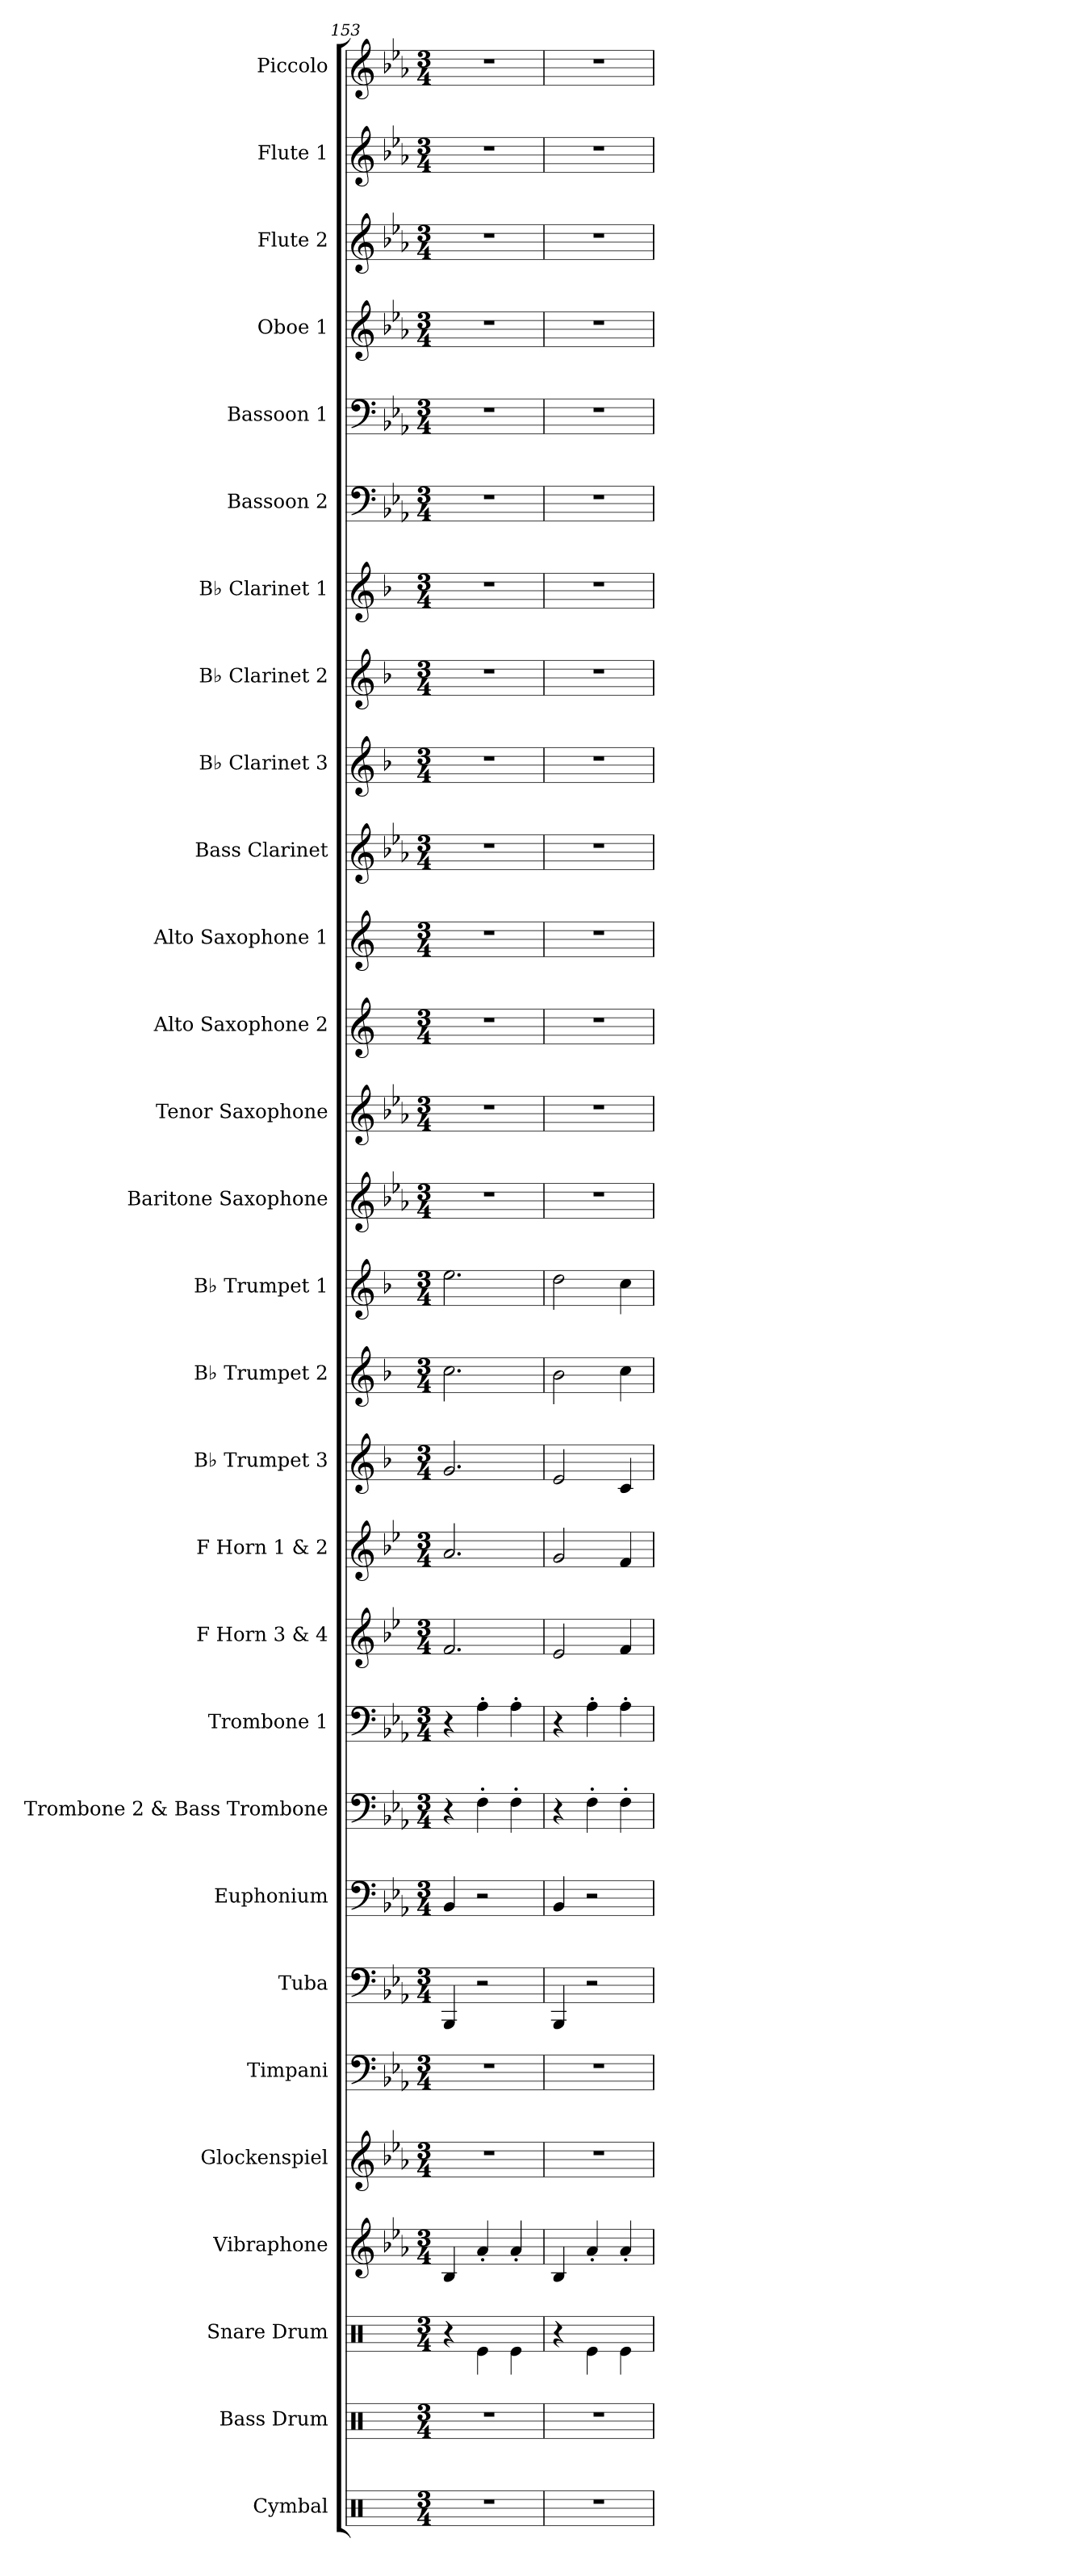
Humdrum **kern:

**kern	**kern	**kern	**kern	**kern	**kern	**kern	**kern	**kern	**kern	**kern	**kern	**kern	**kern	**kern	**kern	**kern	**kern	**kern	**kern	**kern	**kern	**kern	**kern	**kern	**kern	**kern	**kern	**kern
*part29	*part28	*part27	*part26	*part25	*part24	*part23	*part22	*part21	*part20	*part19	*part18	*part17	*part16	*part15	*part14	*part13	*part12	*part11	*part10	*part9	*part8	*part7	*part6	*part5	*part4	*part3	*part2	*part1
*staff29	*staff28	*staff27	*staff26	*staff25	*staff24	*staff23	*staff22	*staff21	*staff20	*staff19	*staff18	*staff17	*staff16	*staff15	*staff14	*staff13	*staff12	*staff11	*staff10	*staff9	*staff8	*staff7	*staff6	*staff5	*staff4	*staff3	*staff2	*staff1
*I"Cymbal	*I"Bass Drum	*I"Snare Drum	*I"Vibraphone	*I"Glockenspiel	*I"Timpani	*I"Tuba	*I"Euphonium	*I"Trombone 2 &amp; Bass Trombone	*I"Trombone 1	*I"F Horn 3 &amp; 4	*I"F Horn 1 &amp; 2	*I"B♭ Trumpet 3	*I"B♭ Trumpet 2	*I"B♭ Trumpet 1	*I"Baritone Saxophone	*I"Tenor Saxophone	*I"Alto Saxophone 2	*I"Alto Saxophone 1	*I"Bass Clarinet	*I"B♭ Clarinet 3	*I"B♭ Clarinet 2	*I"B♭ Clarinet 1	*I"Bassoon 2	*I"Bassoon 1	*I"Oboe 1	*I"Flute 2	*I"Flute 1	*I"Piccolo
*I'Cym.	*I'B. Dr.	*I'Sn. Dr.	*I'Vib.	*I'Glk.	*I'Timp.	*I'Tba.	*I'Euph.	*I'Tbn. 2 B. Tbn.	*I'Tbn. 1	*I'F Hn. 3 4	*I'F Hn. 1 2	*I'B♭ Tpt. 3	*I'B♭ Tpt. 2	*I'B♭ Tpt. 1	*I'Bar. Sax.	*I'T. Sax.	*I'A. Sax. 2	*I'A. Sax. 1	*I'B. Cl.	*I'B♭ Cl. 3	*I'B♭ Cl. 2	*I'B♭ Cl. 1	*I'Bsn. 2	*I'Bsn. 1	*I'Ob. 1	*I'Fl. 2	*I'Fl. 1	*I'Picc.
*clefX	*clefX	*clefX	*clefG2	*clefG2	*clefF4	*clefF4	*clefF4	*clefF4	*clefF4	*clefG2	*clefG2	*clefG2	*clefG2	*clefG2	*clefG2	*clefG2	*clefG2	*clefG2	*clefG2	*clefG2	*clefG2	*clefG2	*clefF4	*clefF4	*clefG2	*clefG2	*clefG2	*clefG2
*	*	*	*	*ITrd-14c-24	*	*	*	*	*	*ITrd4c7	*ITrd4c7	*ITrd1c2	*ITrd1c2	*ITrd1c2	*ITrd12c21	*ITrd8c14	*ITrd5c9	*ITrd5c9	*ITrd8c14	*ITrd1c2	*ITrd1c2	*ITrd1c2	*	*	*	*	*	*ITrd-7c-12
*k[]	*k[]	*k[]	*k[b-e-a-]	*k[b-e-a-]	*k[b-e-a-]	*k[b-e-a-]	*k[b-e-a-]	*k[b-e-a-]	*k[b-e-a-]	*k[b-e-a-]	*k[b-e-a-]	*k[b-e-a-]	*k[b-e-a-]	*k[b-e-a-]	*k[b-e-a-]	*k[b-e-a-]	*k[b-e-a-]	*k[b-e-a-]	*k[b-e-a-]	*k[b-e-a-]	*k[b-e-a-]	*k[b-e-a-]	*k[b-e-a-]	*k[b-e-a-]	*k[b-e-a-]	*k[b-e-a-]	*k[b-e-a-]	*k[b-e-a-]
*M3/4	*M3/4	*M3/4	*M3/4	*M3/4	*M3/4	*M3/4	*M3/4	*M3/4	*M3/4	*M3/4	*M3/4	*M3/4	*M3/4	*M3/4	*M3/4	*M3/4	*M3/4	*M3/4	*M3/4	*M3/4	*M3/4	*M3/4	*M3/4	*M3/4	*M3/4	*M3/4	*M3/4	*M3/4
=153	=153	=153	=153	=153	=153	=153	=153	=153	=153	=153	=153	=153	=153	=153	=153	=153	=153	=153	=153	=153	=153	=153	=153	=153	=153	=153	=153	=153
2.r	2.r	4r	4B-/	2.r	2.r	4BBB-/	4BB-/	4r	4r	2.B-/	2.d/	2.f/	2.b-\	2.dd\	2.r	2.r	2.r	2.r	2.r	2.r	2.r	2.r	2.r	2.r	2.r	2.r	2.r	2.r
.	.	4Re\	4a-'/	.	.	2r	2r	4F'\	4A-'\	.	.	.	.	.	.	.	.	.	.	.	.	.	.	.	.	.	.	.
.	.	4Re\	4a-'/	.	.	.	.	4F'\	4A-'\	.	.	.	.	.	.	.	.	.	.	.	.	.	.	.	.	.	.	.
=154	=154	=154	=154	=154	=154	=154	=154	=154	=154	=154	=154	=154	=154	=154	=154	=154	=154	=154	=154	=154	=154	=154	=154	=154	=154	=154	=154	=154
2.r	2.r	4r	4B-/	2.r	2.r	4BBB-/	4BB-/	4r	4r	2A-/	2c/	2d/	2a-\	2cc\	2.r	2.r	2.r	2.r	2.r	2.r	2.r	2.r	2.r	2.r	2.r	2.r	2.r	2.r
.	.	4Re\	4a-'/	.	.	2r	2r	4F'\	4A-'\	.	.	.	.	.	.	.	.	.	.	.	.	.	.	.	.	.	.	.
.	.	4Re\	4a-'/	.	.	.	.	4F'\	4A-'\	4B-/	4B-/	4B-/	4b-\	4b-\	.	.	.	.	.	.	.	.	.	.	.	.	.	.
=	=	=	=	=	=	=	=	=	=	=	=	=	=	=	=	=	=	=	=	=	=	=	=	=	=	=	=	=
*-	*-	*-	*-	*-	*-	*-	*-	*-	*-	*-	*-	*-	*-	*-	*-	*-	*-	*-	*-	*-	*-	*-	*-	*-	*-	*-	*-	*-
